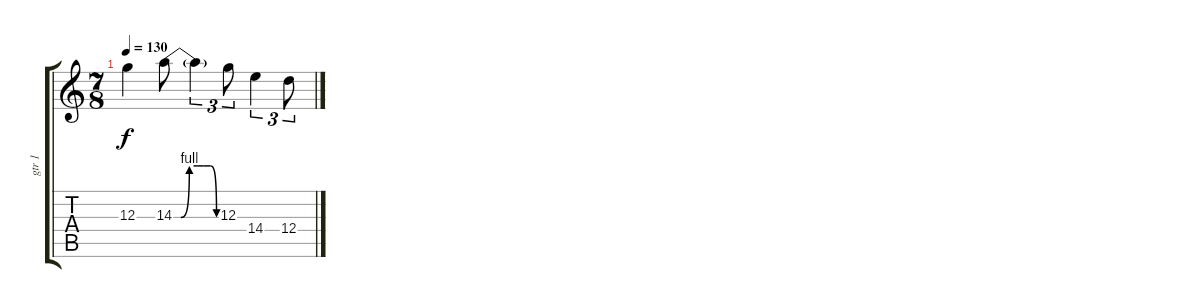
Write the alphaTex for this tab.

\track ("gtr 1" "gtr 1") {instrument distortionguitar}
\staff {score tabs}
\tuning (E4 B3 G3 D3 A2 E2) {hide}
\ts (7 8)
\tempo 130
\clef g2
\ks c
12.3.4{dy f} 14.3{be (custom 0 0 9 0 20 4 30 4 38 4 47 4 55 0 60 0)}.8 14.3{t}.4{tu (3 2)} 12.3.8{tu (3 2)} 14.4.4{tu (3 2)} 12.4.8{tu (3 2)}
